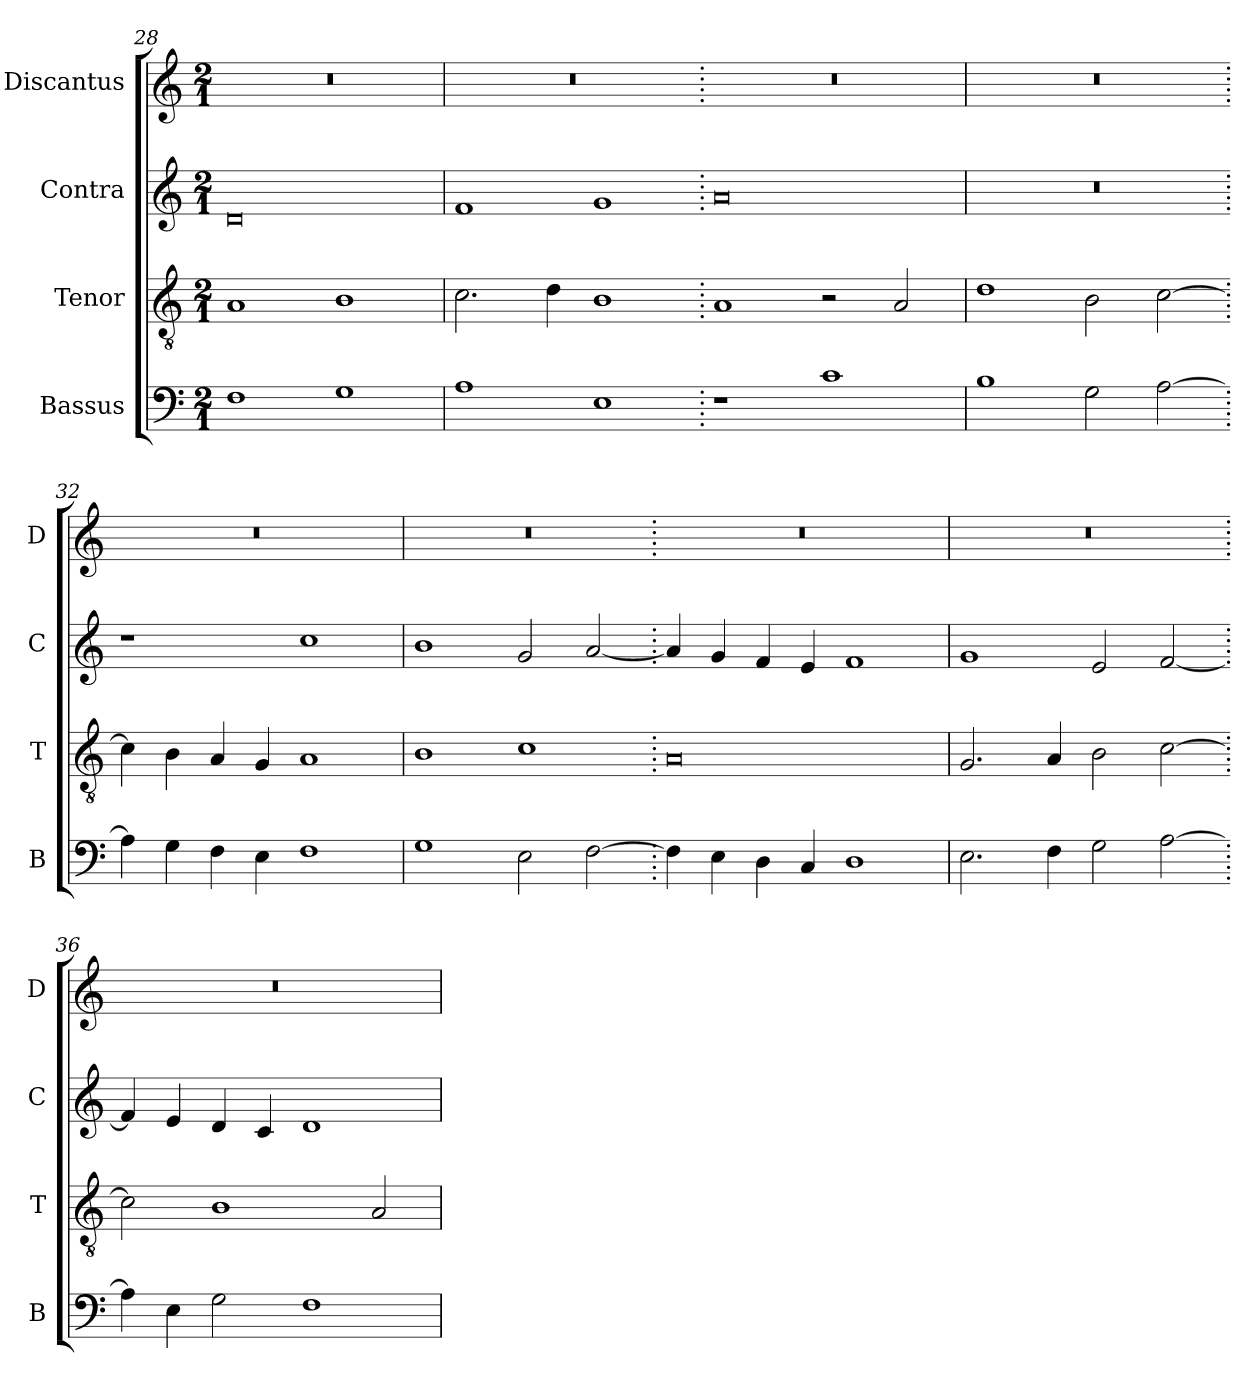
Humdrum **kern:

**kern	**kern	**kern	**kern
*part4	*part3	*part2	*part1
*staff4	*staff3	*staff2	*staff1
*I"Bassus	*I"Tenor	*I"Contra	*I"Discantus
*I'B	*I'T	*I'C	*I'D
*clefF4	*clefGv2	*clefG2	*clefG2
*k[]	*k[]	*k[]	*k[]
*M2/1	*M2/1	*M2/1	*M2/1
=28	=28	=28	=28
1F	1A	0d	0r
1G	1B	.	.
=29	=29	=29	=29
1A	2.c\	1f	0r
.	4d\	.	.
1E	1B	1g	.
=30.	=30.	=30.	=30.
1r	1A	0a	0r
1c	2r	.	.
.	2A/	.	.
=31	=31	=31	=31
1B	1d	0r	0r
2G\	2B\	.	.
[2A\	[2c\	.	.
=32.	=32.	=32.	=32.
4A\]	4c\]	1r	0r
4G\	4B\	.	.
4F\	4A/	.	.
4E\	4G/	.	.
1F	1A	1cc	.
=33	=33	=33	=33
1G	1B	1b	0r
2E\	1c	2g/	.
[2F\	.	[2a/	.
=34.	=34.	=34.	=34.
4F\]	0A	4a/]	0r
4E\	.	4g/	.
4D\	.	4f/	.
4C/	.	4e/	.
1D	.	1f	.
=35	=35	=35	=35
2.E\	2.G/	1g	0r
4F\	4A/	.	.
2G\	2B\	2e/	.
[2A\	[2c\	[2f/	.
=36.	=36.	=36.	=36.
4A\]	2c\]	4f/]	0r
4E\	.	4e/	.
2G\	1B	4d/	.
.	.	4c/	.
1F	.	1d	.
.	2A/	.	.
=	=	=	=
*-	*-	*-	*-
